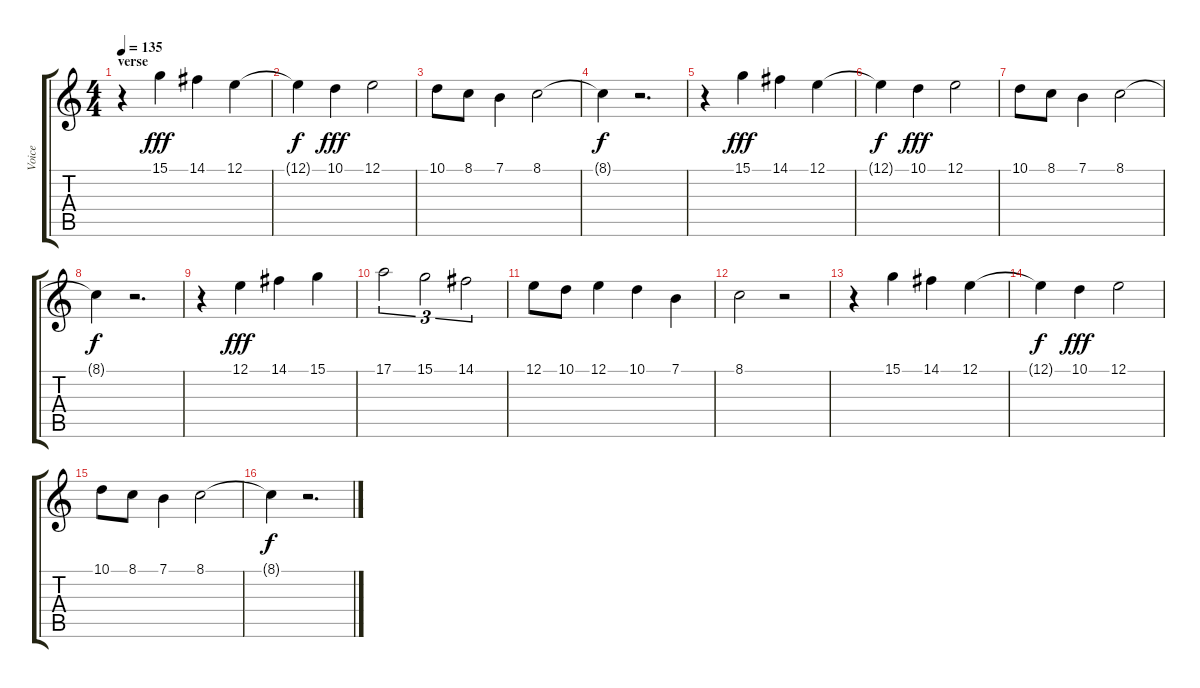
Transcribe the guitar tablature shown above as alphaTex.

\track ("Voice" "Voice") {instrument choiraahs}
\staff {score tabs}
\tuning (E4 B3 G3 D3 A2 E2) {hide}
\ts (4 4)
\section ("" "verse")
\tempo 135
\clef g2
\ks c
r.4{dy fff} 15.1.4 14.1.4 12.1.4 |
12.1{t}.4{dy f} 10.1.4{dy fff} 12.1.2 |
10.1.8 8.1.8 7.1.4 8.1.2 |
8.1{t}.4{dy f} r.2{d} |
r.4 15.1.4{dy fff} 14.1.4 12.1.4 |
12.1{t}.4{dy f} 10.1.4{dy fff} 12.1.2 |
10.1.8 8.1.8 7.1.4 8.1.2 |
8.1{t}.4{dy f} r.2{d} |
r.4 12.1.4{dy fff} 14.1.4 15.1.4 |
17.1.2{tu (3 2)} 15.1.2{tu (3 2)} 14.1.2{tu (3 2)} |
12.1.8 10.1.8 12.1.4 10.1.4 7.1.4 |
8.1.2 r.2 |
r.4 15.1.4 14.1.4 12.1.4 |
12.1{t}.4{dy f} 10.1.4{dy fff} 12.1.2 |
10.1.8 8.1.8 7.1.4 8.1.2 |
8.1{t}.4{dy f} r.2{d}
